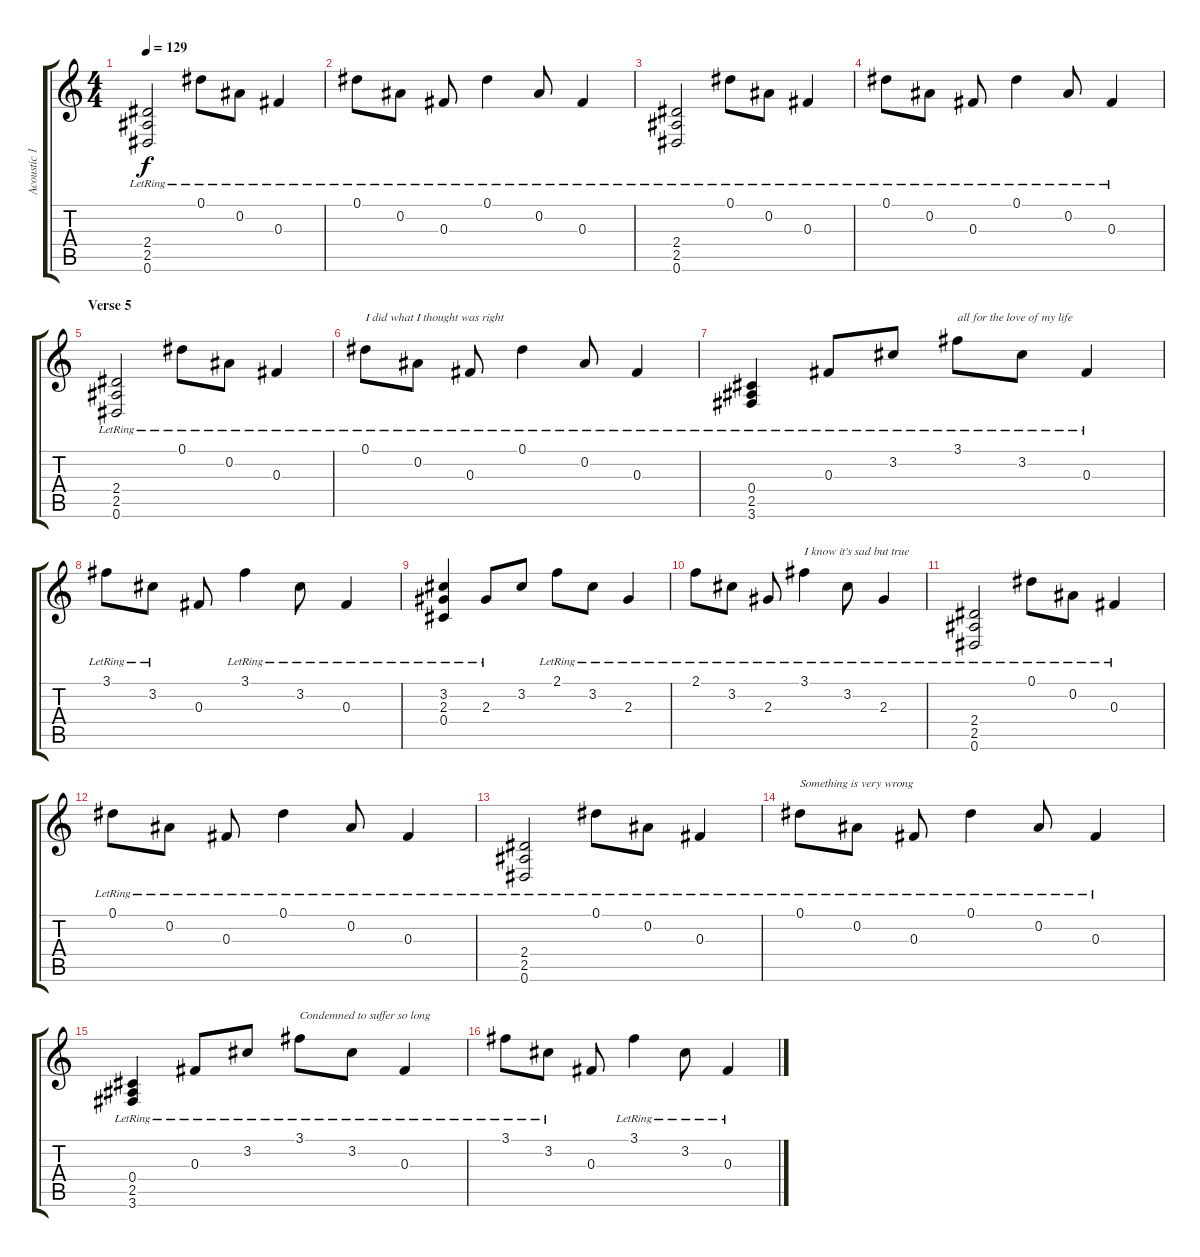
\track ("Acoustic 1" "Acoustic 1") {instrument electricguitarclean}
\staff {score tabs}
\tuning (Eb4 Bb3 Gb3 Db3 Ab2 Eb2) {hide}
\ts (4 4)
\tempo 129
\clef g2
\ks c
(2.4{lr} 2.5{lr} 0.6{lr}).2{dy f} 0.1{lr}.8 0.2{lr}.8 0.3{lr}.4 |
0.1{lr}.8 0.2{lr}.8 0.3{lr}.8 0.1{lr}.4 0.2{lr}.8 0.3{lr}.4 |
(2.4{lr} 2.5{lr} 0.6{lr}).2 0.1{lr}.8 0.2{lr}.8 0.3{lr}.4 |
0.1{lr}.8 0.2{lr}.8 0.3{lr}.8 0.1{lr}.4 0.2{lr}.8 0.3{lr}.4 |
\section ("" "Verse 5")
(2.4{lr} 2.5{lr} 0.6{lr}).2 0.1{lr}.8 0.2{lr}.8 0.3{lr}.4 |
0.1{lr}.8{txt "I did what I thought was right"} 0.2{lr}.8 0.3{lr}.8 0.1{lr}.4 0.2{lr}.8 0.3{lr}.4 |
(0.4{lr} 2.5{lr} 3.6{lr}).4 0.3{lr}.8 3.2{lr}.8 3.1{lr}.8{txt "all for the love of my life"} 3.2{lr}.8 0.3{lr}.4 |
3.1{lr}.8 3.2{lr}.8 0.3.8 3.1{lr}.4 3.2{lr}.8 0.3{lr}.4 |
(3.2{lr} 2.3{lr} 0.4{lr}).4 2.3{lr}.8 3.2.8 2.1{lr}.8 3.2{lr}.8 2.3{lr}.4 |
2.1{lr}.8 3.2{lr}.8 2.3{lr}.8 3.1{lr}.4{txt "I know it's sad but true"} 3.2{lr}.8 2.3{lr}.4 |
(2.4{lr} 2.5{lr} 0.6{lr}).2 0.1{lr}.8 0.2{lr}.8 0.3{lr}.4 |
0.1{lr}.8 0.2{lr}.8 0.3{lr}.8 0.1{lr}.4 0.2{lr}.8 0.3{lr}.4 |
(2.4{lr} 2.5{lr} 0.6{lr}).2 0.1{lr}.8 0.2{lr}.8 0.3{lr}.4 |
0.1{lr}.8{txt "Something is very wrong"} 0.2{lr}.8 0.3{lr}.8 0.1{lr}.4 0.2{lr}.8 0.3{lr}.4 |
(0.4{lr} 2.5{lr} 3.6{lr}).4 0.3{lr}.8 3.2{lr}.8 3.1{lr}.8{txt "Condemned to suffer so long"} 3.2{lr}.8 0.3{lr}.4 |
3.1{lr}.8 3.2{lr}.8 0.3.8 3.1{lr}.4 3.2{lr}.8 0.3{lr}.4
